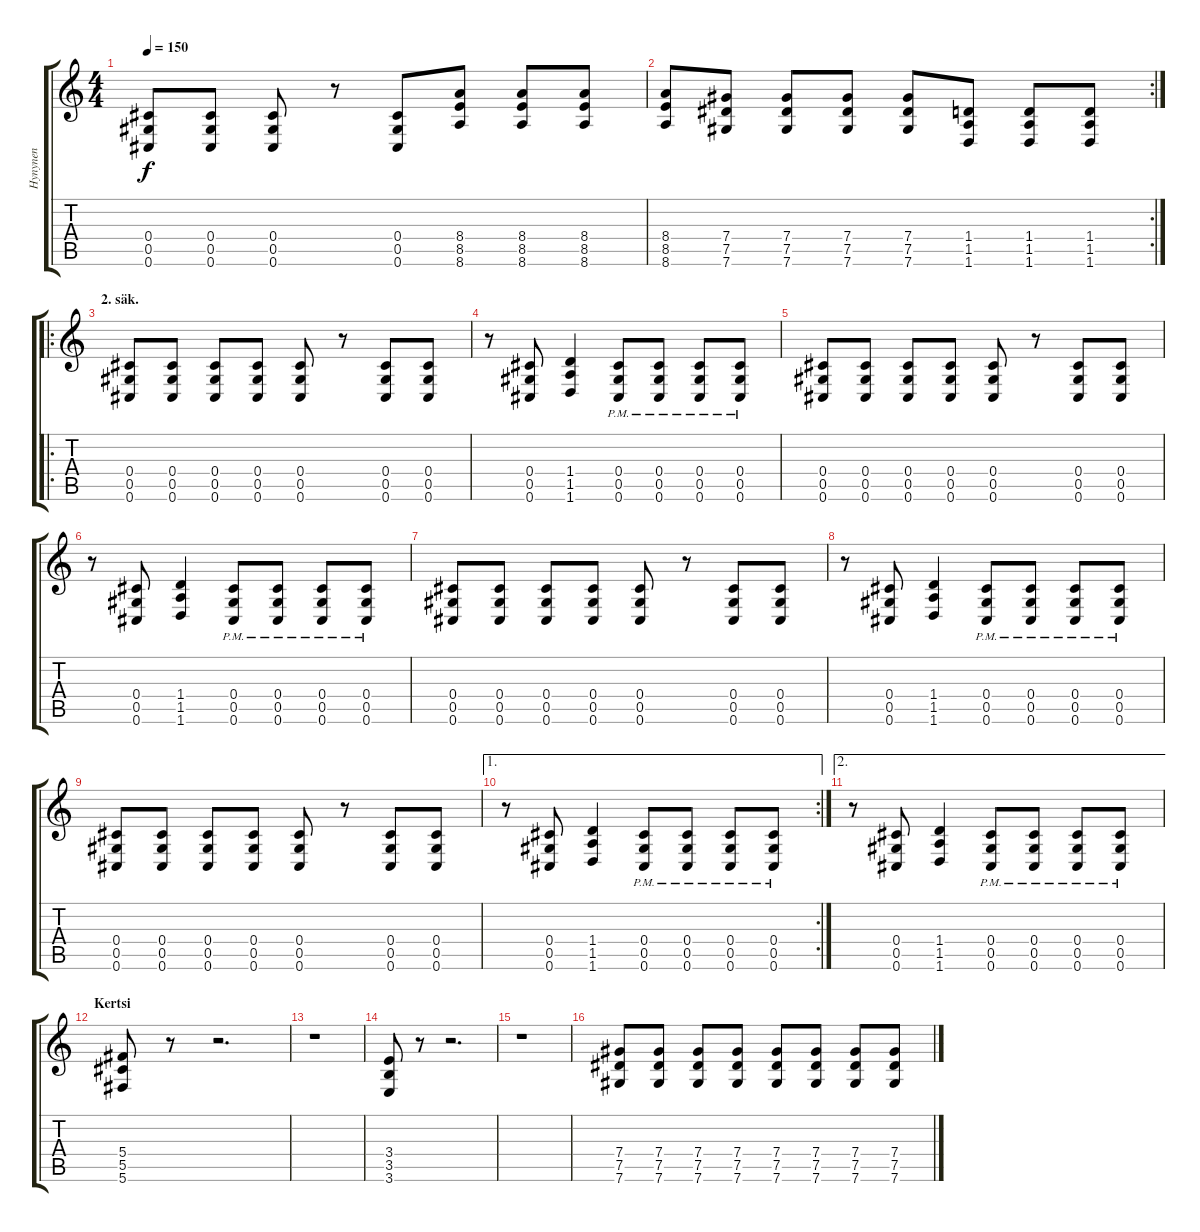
\track ("Hynynen" "Hynynen") {instrument distortionguitar}
\staff {score tabs}
\tuning (Eb4 Bb3 Gb3 Db3 Ab2 Db2) {hide}
\ts (4 4)
\tempo 150
\clef g2
\ks c
(0.4 0.5 0.6).8{dy f} (0.4 0.5 0.6).8 (0.4 0.5 0.6).8 r.8 (0.4 0.5 0.6).8 (8.4 8.5 8.6).8 (8.4 8.5 8.6).8 (8.4 8.5 8.6).8 |
\rc 2
(8.4 8.5 8.6).8 (7.4 7.5 7.6).8 (7.4 7.5 7.6).8 (7.4 7.5 7.6).8 (7.4 7.5 7.6).8 (1.4 1.5 1.6).8 (1.4 1.5 1.6).8 (1.4 1.5 1.6).8 |
\ro
\section ("" "2. säk.")
(0.4 0.5 0.6).8 (0.4 0.5 0.6).8 (0.4 0.5 0.6).8 (0.4 0.5 0.6).8 (0.4 0.5 0.6).8 r.8 (0.4 0.5 0.6).8 (0.4 0.5 0.6).8 |
r.8 (0.4 0.5 0.6).8 (1.4 1.5 1.6).4 (0.4{pm} 0.5{pm} 0.6{pm}).8 (0.4{pm} 0.5{pm} 0.6{pm}).8 (0.4{pm} 0.5{pm} 0.6{pm}).8 (0.4{pm} 0.5{pm} 0.6{pm}).8 |
(0.4 0.5 0.6).8 (0.4 0.5 0.6).8 (0.4 0.5 0.6).8 (0.4 0.5 0.6).8 (0.4 0.5 0.6).8 r.8 (0.4 0.5 0.6).8 (0.4 0.5 0.6).8 |
r.8 (0.4 0.5 0.6).8 (1.4 1.5 1.6).4 (0.4{pm} 0.5{pm} 0.6{pm}).8 (0.4{pm} 0.5{pm} 0.6{pm}).8 (0.4{pm} 0.5{pm} 0.6{pm}).8 (0.4{pm} 0.5{pm} 0.6{pm}).8 |
(0.4 0.5 0.6).8 (0.4 0.5 0.6).8 (0.4 0.5 0.6).8 (0.4 0.5 0.6).8 (0.4 0.5 0.6).8 r.8 (0.4 0.5 0.6).8 (0.4 0.5 0.6).8 |
r.8 (0.4 0.5 0.6).8 (1.4 1.5 1.6).4 (0.4{pm} 0.5{pm} 0.6{pm}).8 (0.4{pm} 0.5{pm} 0.6{pm}).8 (0.4{pm} 0.5{pm} 0.6{pm}).8 (0.4{pm} 0.5{pm} 0.6{pm}).8 |
(0.4 0.5 0.6).8 (0.4 0.5 0.6).8 (0.4 0.5 0.6).8 (0.4 0.5 0.6).8 (0.4 0.5 0.6).8 r.8 (0.4 0.5 0.6).8 (0.4 0.5 0.6).8 |
\ae 1
\rc 2
r.8 (0.4 0.5 0.6).8 (1.4 1.5 1.6).4 (0.4{pm} 0.5{pm} 0.6{pm}).8 (0.4{pm} 0.5{pm} 0.6{pm}).8 (0.4{pm} 0.5{pm} 0.6{pm}).8 (0.4{pm} 0.5{pm} 0.6{pm}).8 |
\ae 2
r.8 (0.4 0.5 0.6).8 (1.4 1.5 1.6).4 (0.4{pm} 0.5{pm} 0.6{pm}).8 (0.4{pm} 0.5{pm} 0.6{pm}).8 (0.4{pm} 0.5{pm} 0.6{pm}).8 (0.4{pm} 0.5{pm} 0.6{pm}).8 |
\section ("" "Kertsi")
(5.4 5.5 5.6).8 r.8 r.2{d} |
r.1 |
(3.4 3.5 3.6).8 r.8 r.2{d} |
r.1 |
(7.4 7.5 7.6).8{balance 4} (7.4 7.5 7.6).8 (7.4 7.5 7.6).8 (7.4 7.5 7.6).8 (7.4 7.5 7.6).8 (7.4 7.5 7.6).8 (7.4 7.5 7.6).8 (7.4 7.5 7.6).8
